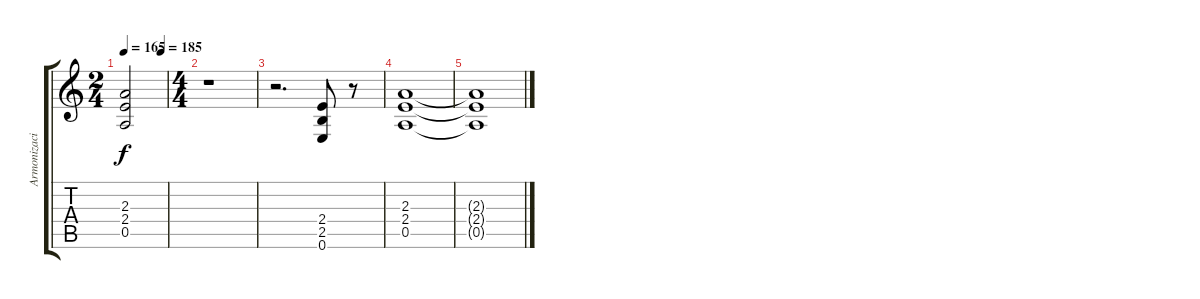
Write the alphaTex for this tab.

\track ("Armonizaciones" "Armonizaci") {instrument distortionguitar}
\staff {score tabs}
\tuning (E4 B3 G3 D3 A2 E2) {hide}
\ts (2 4)
\tempo 165
\tempo (185 0.875)
\clef g2
\ks c
(2.3{t} 2.4{t} 0.5{t}).2{dy f} |
\ts (4 4)
r.1 |
r.2{d} (2.4 2.5 0.6).8 r.8 |
(2.3 2.4 0.5).1 |
(2.3{t} 2.4{t} 0.5{t}).1
